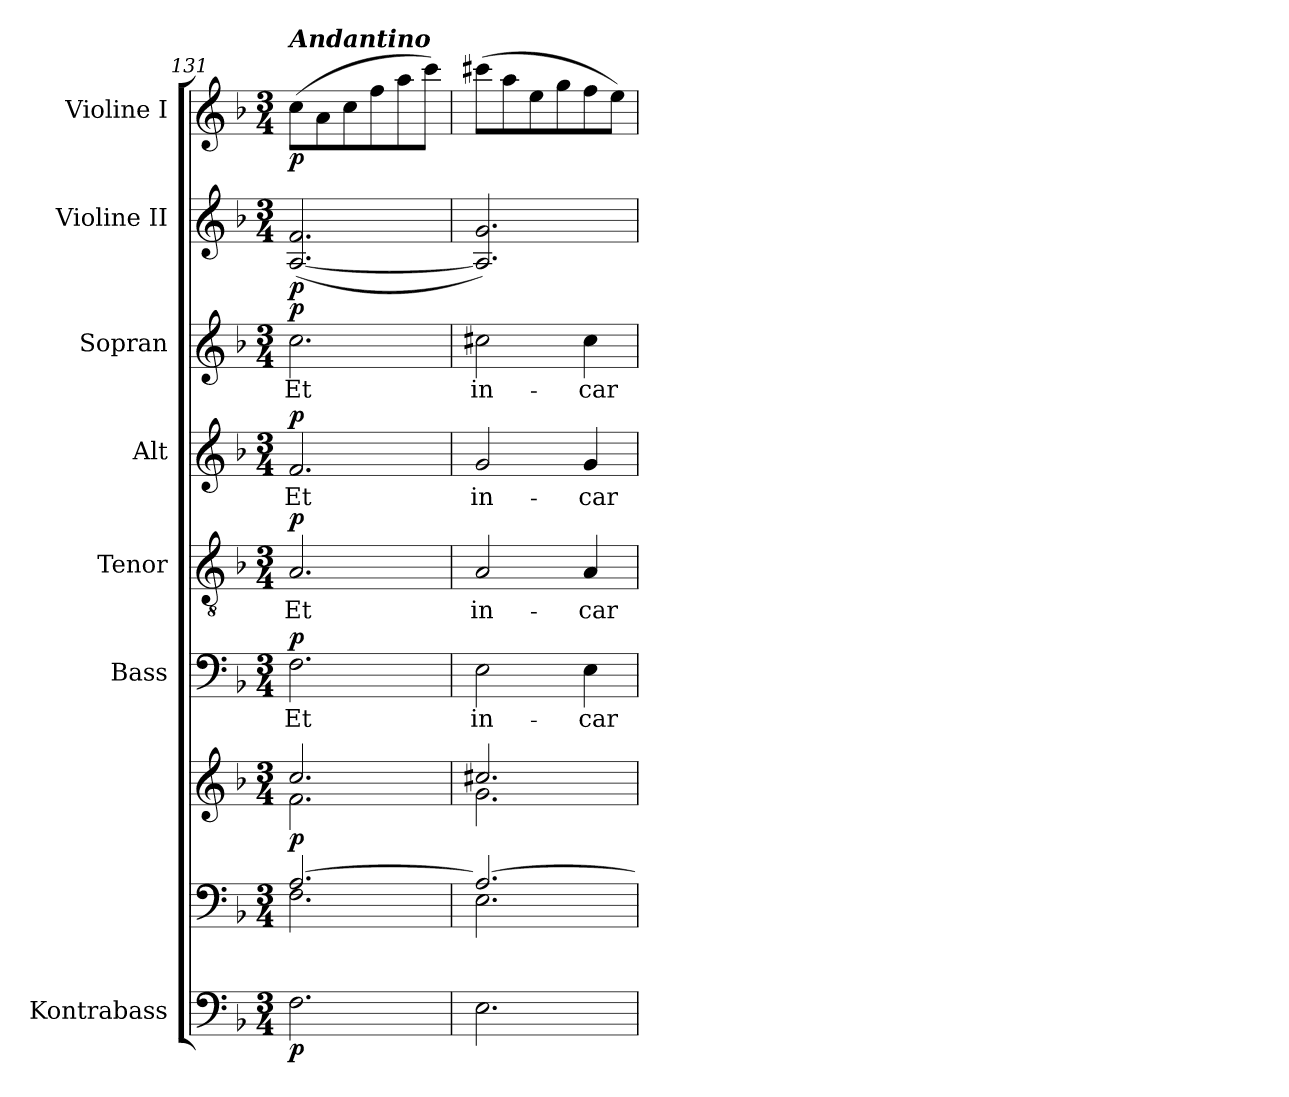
**kern	**dynam	**kern	**kern	**dynam	**kern	**text	**dynam	**kern	**text	**dynam	**kern	**text	**dynam	**kern	**text	**dynam	**kern	**dynam	**kern	**dynam
*part8	*part8	*part7	*part7	*part7	*part6	*part6	*part6	*part5	*part5	*part5	*part4	*part4	*part4	*part3	*part3	*part3	*part2	*part2	*part1	*part1
*staff9	*staff9	*staff8	*staff7	*staff7/8	*staff6	*staff6	*staff6	*staff5	*staff5	*staff5	*staff4	*staff4	*staff4	*staff3	*staff3	*staff3	*staff2	*staff2	*staff1	*staff1
*I"Kontrabass	*	*	*	*	*I"Bass	*	*	*I"Tenor	*	*	*I"Alt	*	*	*I"Sopran	*	*	*I"Violine II	*	*I"Violine I	*
*I'Kb.	*	*	*	*	*I'B.	*	*	*I'T.	*	*	*I'A.	*	*	*I'S.	*	*	*I'Vl. II	*	*I'Vl. I	*
!!LO:PB:g=z
*clefF4	*	*clefF4	*clefG2	*	*clefF4	*	*	*clefGv2	*	*	*clefG2	*	*	*clefG2	*	*	*clefG2	*	*clefG2	*
*ITrd7c12	*	*	*	*	*	*	*	*	*	*	*	*	*	*	*	*	*	*	*	*
*k[b-]	*	*k[b-]	*k[b-]	*	*k[b-]	*	*	*k[b-]	*	*	*k[b-]	*	*	*k[b-]	*	*	*k[b-]	*	*k[b-]	*
*F:	*	*F:	*F:	*	*F:	*	*	*F:	*	*	*F:	*	*	*F:	*	*	*F:	*	*F:	*
*M3/4	*	*M3/4	*M3/4	*	*M3/4	*	*	*M3/4	*	*	*M3/4	*	*	*M3/4	*	*	*M3/4	*	*M3/4	*
=131	=131	=131	=131	=131	=131	=131	=131	=131	=131	=131	=131	=131	=131	=131	=131	=131	=131	=131	=131	=131
*	*	*^	*^	*	*	*	*	*	*	*	*	*	*	*	*	*	*	*	*	*
!	!	!	!	!	!	!	!	!	!	!	!	!	!	!	!	!	!	!	!	!	!LO:TX:a:Bi:t=Andantino	!
!	!LO:DY:b	!	!	!	!	!LO:DY:b	!	!LO:LY:b	!LO:DY:a	!	!LO:LY:b	!LO:DY:a	!	!LO:LY:b	!LO:DY:a	!	!LO:LY:b	!LO:DY:a	!	!LO:DY:b	!	!LO:DY:b
2.FF\	p	[>2.A/	2.F\	2.cc/	2.f\	p	2.F\	Et	p	2.A/	Et	p	2.f/	Et	p	2.cc\	Et	p	([2.A/ 2.f/	p	(>8cc\L	p
.	.	.	.	.	.	.	.	.	.	.	.	.	.	.	.	.	.	.	.	.	8a\	.
.	.	.	.	.	.	.	.	.	.	.	.	.	.	.	.	.	.	.	.	.	8cc\	.
.	.	.	.	.	.	.	.	.	.	.	.	.	.	.	.	.	.	.	.	.	8ff\	.
.	.	.	.	.	.	.	.	.	.	.	.	.	.	.	.	.	.	.	.	.	8aa\	.
.	.	.	.	.	.	.	.	.	.	.	.	.	.	.	.	.	.	.	.	.	8ccc\J)	.
=132	=132	=132	=132	=132	=132	=132	=132	=132	=132	=132	=132	=132	=132	=132	=132	=132	=132	=132	=132	=132	=132	=132
!	!	!	!	!	!	!	!	!LO:LY:b	!	!	!LO:LY:b	!	!	!LO:LY:b	!	!	!LO:LY:b	!	!	!	!	!
2.EE\	.	2.A/_	2.E\	2.cc#X/	2.g\	.	2E\	in-	.	2A/	in-	.	2g/	in-	.	2cc#X\	in-	.	2.A/] 2.g/)	.	(>8ccc#X\L	.
.	.	.	.	.	.	.	.	.	.	.	.	.	.	.	.	.	.	.	.	.	8aa\	.
.	.	.	.	.	.	.	.	.	.	.	.	.	.	.	.	.	.	.	.	.	8ee\	.
.	.	.	.	.	.	.	.	.	.	.	.	.	.	.	.	.	.	.	.	.	8gg\	.
!	!	!	!	!	!	!	!	!LO:LY:b	!	!	!LO:LY:b	!	!	!LO:LY:b	!	!	!LO:LY:b	!	!	!	!	!
.	.	.	.	.	.	.	4E\	-car-	.	4A/	-car-	.	4g/	-car-	.	4cc#\	-car-	.	.	.	8ff\	.
.	.	.	.	.	.	.	.	.	.	.	.	.	.	.	.	.	.	.	.	.	8ee\J)	.
*	*	*v	*v	*	*	*	*	*	*	*	*	*	*	*	*	*	*	*	*	*	*	*
*	*	*	*v	*v	*	*	*	*	*	*	*	*	*	*	*	*	*	*	*	*	*
=	=	=	=	=	=	=	=	=	=	=	=	=	=	=	=	=	=	=	=	=
*-	*-	*-	*-	*-	*-	*-	*-	*-	*-	*-	*-	*-	*-	*-	*-	*-	*-	*-	*-	*-
